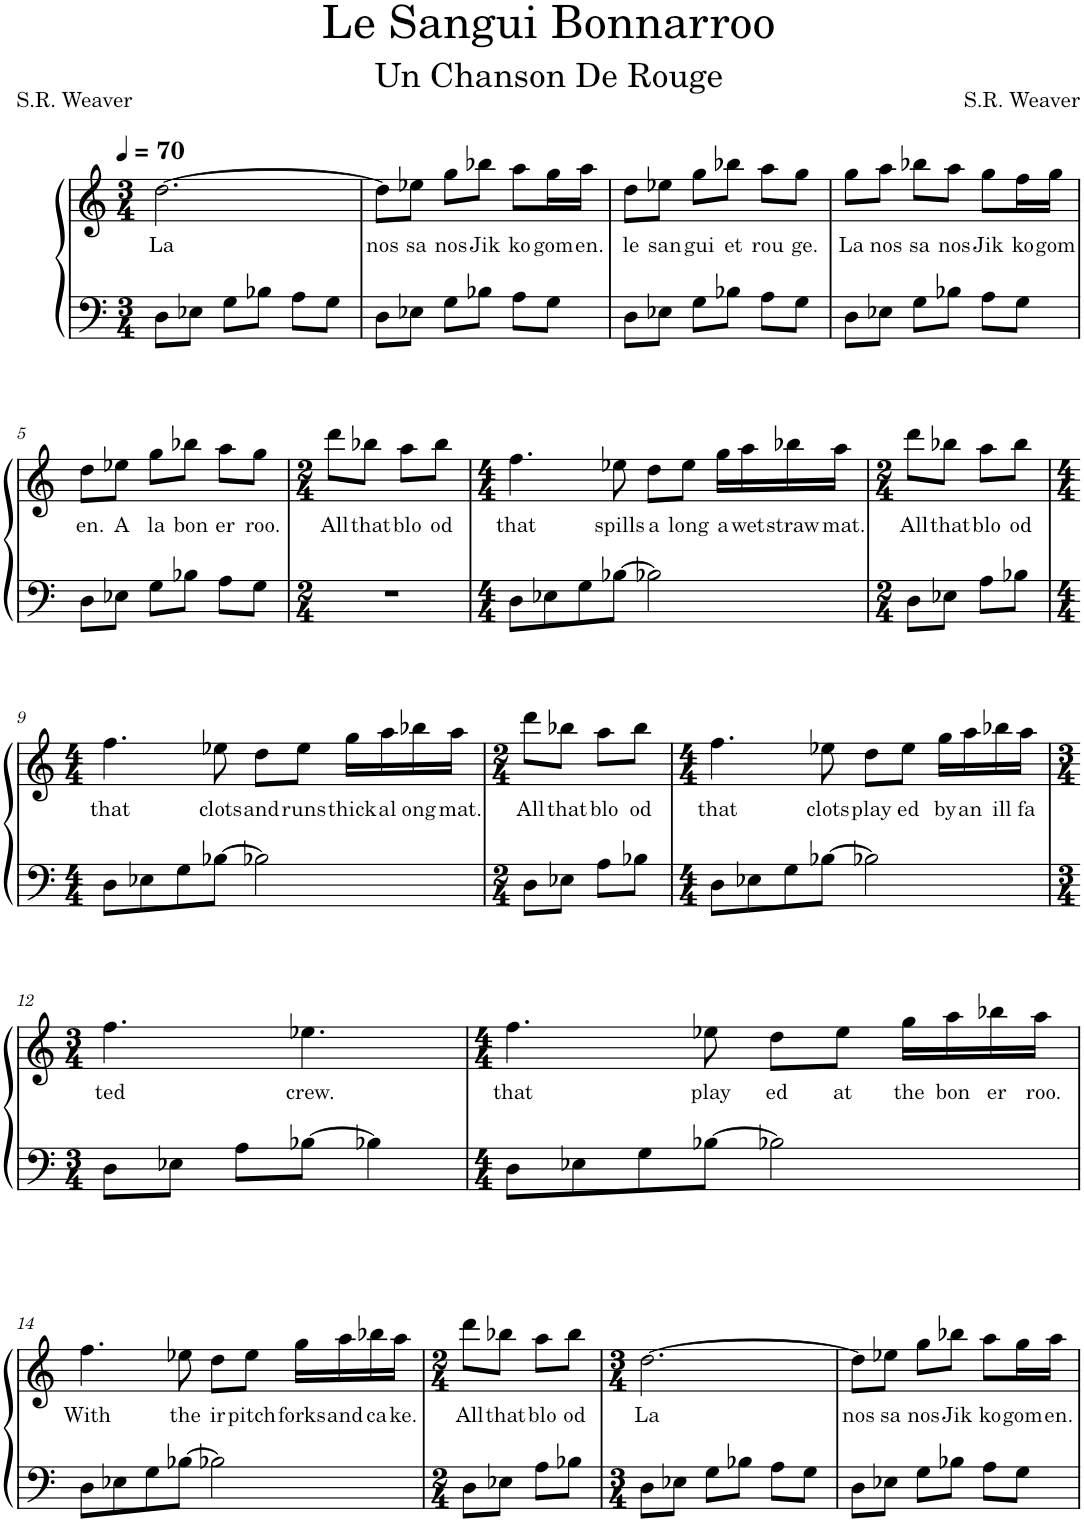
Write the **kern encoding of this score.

**kern	**kern	**text
*part1	*part1	*part1
*staff2	*staff1	*staff1
*I"Piano	*	*
*I'Pno.	*	*
*clefF4	*clefG2	*
*k[]	*k[]	*
*M3/4	*M3/4	*
*MM70	*MM70	*
=1	=1	=1
!	!	!LO:LY:b
8D\L	[2.dd\	La
8E-X\J	.	.
8G\L	.	.
8B-X\J	.	.
8A\L	.	.
8G\J	.	.
=2	=2	=2
!	!	!LO:LY:b
8D\L	8dd\L]	nos
!	!	!LO:LY:b
8E-X\J	8ee-X\J	sa
!	!	!LO:LY:b
8G\L	8gg\L	nos
!	!	!LO:LY:b
8B-X\J	8bb-X\J	Jik
!	!	!LO:LY:b
8A\L	8aa\L	ko
!	!	!LO:LY:b
8G\J	16gg\L	gom
!	!	!LO:LY:b
.	16aa\JJ	en.
=3	=3	=3
!	!	!LO:LY:b
8D\L	8dd\L	le
!	!	!LO:LY:b
8E-X\J	8ee-X\J	san
!	!	!LO:LY:b
8G\L	8gg\L	gui
!	!	!LO:LY:b
8B-X\J	8bb-X\J	et
!	!	!LO:LY:b
8A\L	8aa\L	rou
!	!	!LO:LY:b
8G\J	8gg\J	ge.
=4	=4	=4
!	!	!LO:LY:b
8D\L	8gg\L	La
!	!	!LO:LY:b
8E-X\J	8aa\J	nos
!	!	!LO:LY:b
8G\L	8bb-X\L	sa
!	!	!LO:LY:b
8B-X\J	8aa\J	nos
!	!	!LO:LY:b
8A\L	8gg\L	Jik
!	!	!LO:LY:b
8G\J	16ff\L	ko
!	!	!LO:LY:b
.	16gg\JJ	gom
!!LO:LB:g=z
=5	=5	=5
!	!	!LO:LY:b
8D\L	8dd\L	en.
!	!	!LO:LY:b
8E-X\J	8ee-X\J	A
!	!	!LO:LY:b
8G\L	8gg\L	la
!	!	!LO:LY:b
8B-X\J	8bb-X\J	bon
!	!	!LO:LY:b
8A\L	8aa\L	er
!	!	!LO:LY:b
8G\J	8gg\J	roo.
=6	=6	=6
*M2/4	*M2/4	*
!	!	!LO:LY:b
2r	8ddd\L	All
!	!	!LO:LY:b
.	8bb-X\J	that
!	!	!LO:LY:b
.	8aa\L	blo
!	!	!LO:LY:b
.	8bb-\J	od
=7	=7	=7
*M4/4	*M4/4	*
!	!	!LO:LY:b
8D\L	4.ff\	that
8E-X\	.	.
8G\	.	.
!	!	!LO:LY:b
[8B-X\J	8ee-X\	spills
!	!	!LO:LY:b
2B-X\]	8dd\L	a
!	!	!LO:LY:b
.	8ee-\J	long
!	!	!LO:LY:b
.	16gg\LL	a
!	!	!LO:LY:b
.	16aa\	wet
!	!	!LO:LY:b
.	16bb-X\	straw
!	!	!LO:LY:b
.	16aa\JJ	mat.
=8	=8	=8
*M2/4	*M2/4	*
!	!	!LO:LY:b
8D\L	8ddd\L	All
!	!	!LO:LY:b
8E-X\J	8bb-X\J	that
!	!	!LO:LY:b
8A\L	8aa\L	blo
!	!	!LO:LY:b
8B-X\J	8bb-\J	od
!!LO:LB:g=z
=9	=9	=9
*M4/4	*M4/4	*
!	!	!LO:LY:b
8D\L	4.ff\	that
8E-X\	.	.
8G\	.	.
!	!	!LO:LY:b
[8B-X\J	8ee-X\	clots
!	!	!LO:LY:b
2B-X\]	8dd\L	and
!	!	!LO:LY:b
.	8ee-\J	runs
!	!	!LO:LY:b
.	16gg\LL	thick
!	!	!LO:LY:b
.	16aa\	al
!	!	!LO:LY:b
.	16bb-X\	ong
!	!	!LO:LY:b
.	16aa\JJ	mat.
=10	=10	=10
*M2/4	*M2/4	*
!	!	!LO:LY:b
8D\L	8ddd\L	All
!	!	!LO:LY:b
8E-X\J	8bb-X\J	that
!	!	!LO:LY:b
8A\L	8aa\L	blo
!	!	!LO:LY:b
8B-X\J	8bb-\J	od
=11	=11	=11
*M4/4	*M4/4	*
!	!	!LO:LY:b
8D\L	4.ff\	that
8E-X\	.	.
8G\	.	.
!	!	!LO:LY:b
[8B-X\J	8ee-X\	clots
!	!	!LO:LY:b
2B-X\]	8dd\L	play
!	!	!LO:LY:b
.	8ee-\J	ed
!	!	!LO:LY:b
.	16gg\LL	by
!	!	!LO:LY:b
.	16aa\	an
!	!	!LO:LY:b
.	16bb-X\	ill
!	!	!LO:LY:b
.	16aa\JJ	fa
!!LO:LB:g=z
=12	=12	=12
*M3/4	*M3/4	*
!	!	!LO:LY:b
8D\L	4.ff\	ted
8E-X\J	.	.
8A\L	.	.
!	!	!LO:LY:b
[8B-X\J	4.ee-X\	crew.
4B-X\]	.	.
=13	=13	=13
*M4/4	*M4/4	*
!	!	!LO:LY:b
8D\L	4.ff\	that
8E-X\	.	.
8G\	.	.
!	!	!LO:LY:b
[8B-X\J	8ee-X\	play
!	!	!LO:LY:b
2B-X\]	8dd\L	ed
!	!	!LO:LY:b
.	8ee-\J	at
!	!	!LO:LY:b
.	16gg\LL	the
!	!	!LO:LY:b
.	16aa\	bon
!	!	!LO:LY:b
.	16bb-X\	er
!	!	!LO:LY:b
.	16aa\JJ	roo.
!!LO:LB:g=z
=14	=14	=14
!	!	!LO:LY:b
8D\L	4.ff\	With
8E-X\	.	.
8G\	.	.
!	!	!LO:LY:b
[8B-X\J	8ee-X\	the
!	!	!LO:LY:b
2B-X\]	8dd\L	ir
!	!	!LO:LY:b
.	8ee-\J	pitch
!	!	!LO:LY:b
.	16gg\LL	forks
!	!	!LO:LY:b
.	16aa\	and
!	!	!LO:LY:b
.	16bb-X\	ca
!	!	!LO:LY:b
.	16aa\JJ	ke.
=15	=15	=15
*M2/4	*M2/4	*
!	!	!LO:LY:b
8D\L	8ddd\L	All
!	!	!LO:LY:b
8E-X\J	8bb-X\J	that
!	!	!LO:LY:b
8A\L	8aa\L	blo
!	!	!LO:LY:b
8B-X\J	8bb-\J	od
=16	=16	=16
*M3/4	*M3/4	*
!	!	!LO:LY:b
8D\L	[2.dd\	La
8E-X\J	.	.
8G\L	.	.
8B-X\J	.	.
8A\L	.	.
8G\J	.	.
=17	=17	=17
!	!	!LO:LY:b
8D\L	8dd\L]	nos
!	!	!LO:LY:b
8E-X\J	8ee-X\J	sa
!	!	!LO:LY:b
8G\L	8gg\L	nos
!	!	!LO:LY:b
8B-X\J	8bb-X\J	Jik
!	!	!LO:LY:b
8A\L	8aa\L	ko
!	!	!LO:LY:b
8G\J	16gg\L	gom
!	!	!LO:LY:b
.	16aa\JJ	en.
=	=	=
*-	*-	*-
